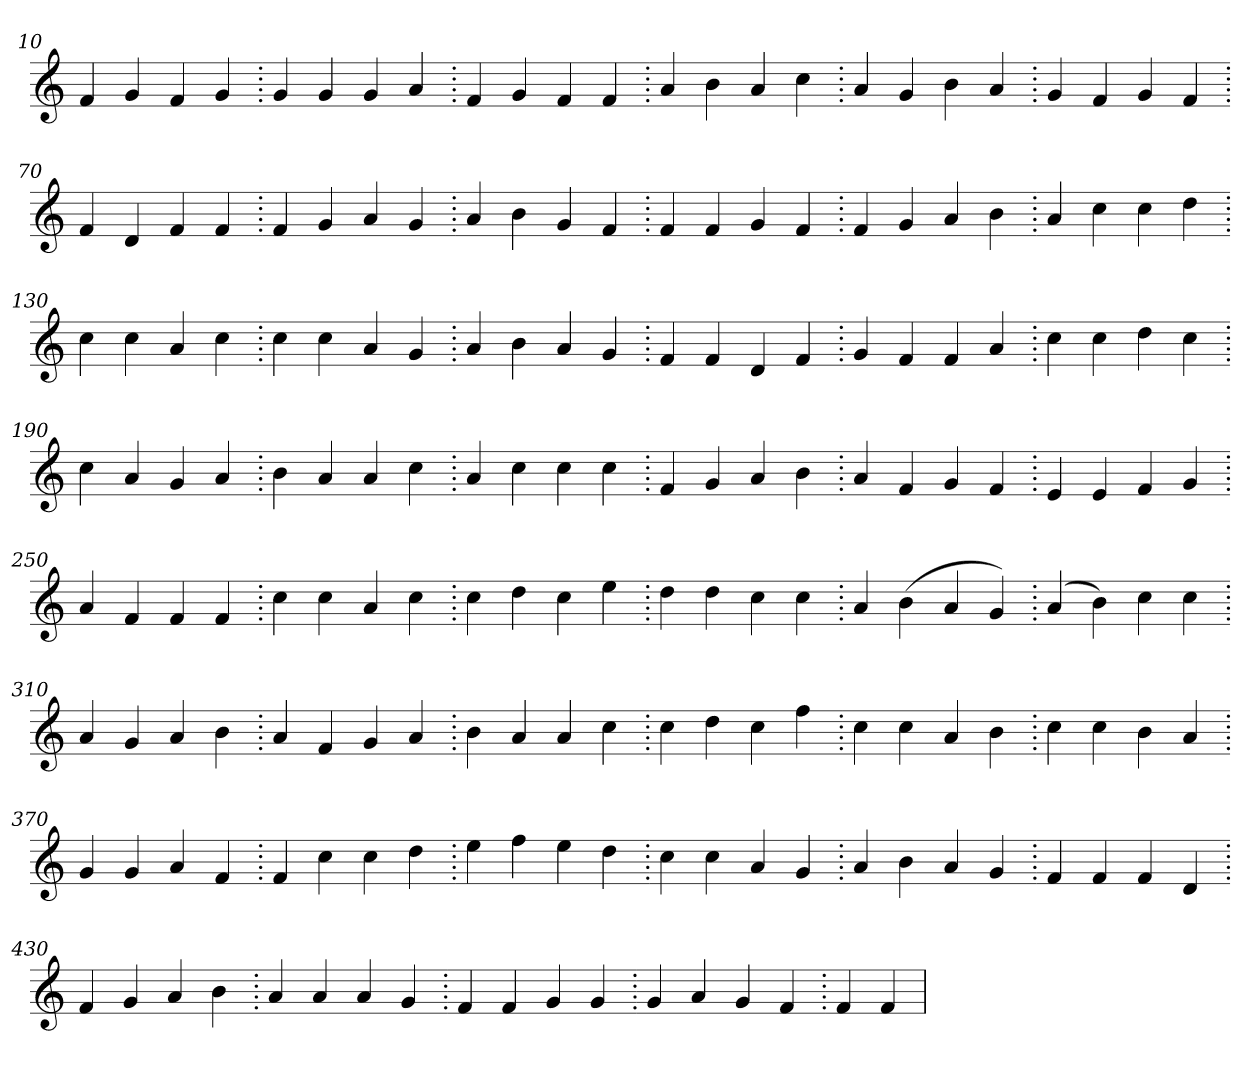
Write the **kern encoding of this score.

**kern
*part1
*staff1
*clefG2
=10.
4f
4g
4f
4g
=20.
4g
4g
4g
4a
=30.
4f
4g
4f
4f
=40.
4a
4b
4a
4cc
=50.
4a
4g
4b
4a
=60.
4g
4f
4g
4f
=70.
4f
4d
4f
4f
=80.
4f
4g
4a
4g
=90.
4a
4b
4g
4f
=100.
4f
4f
4g
4f
=110.
4f
4g
4a
4b
=120.
4a
4cc
4cc
4dd
=130.
4cc
4cc
4a
4cc
=140.
4cc
4cc
4a
4g
=150.
4a
4b
4a
4g
=160.
4f
4f
4d
4f
=170.
4g
4f
4f
4a
=180.
4cc
4cc
4dd
4cc
=190.
4cc
4a
4g
4a
=200.
4b
4a
4a
4cc
=210.
4a
4cc
4cc
4cc
=220.
4f
4g
4a
4b
=230.
4a
4f
4g
4f
=240.
4e
4e
4f
4g
=250.
4a
4f
4f
4f
=260.
4cc
4cc
4a
4cc
=270.
4cc
4dd
4cc
4ee
=280.
4dd
4dd
4cc
4cc
=290.
4a
(>4b
4a
4g)
=300.
(>4a
4b)
4cc
4cc
=310.
4a
4g
4a
4b
=320.
4a
4f
4g
4a
=330.
4b
4a
4a
4cc
=340.
4cc
4dd
4cc
4ff
=350.
4cc
4cc
4a
4b
=360.
4cc
4cc
4b
4a
=370.
4g
4g
4a
4f
=380.
4f
4cc
4cc
4dd
=390.
4ee
4ff
4ee
4dd
=400.
4cc
4cc
4a
4g
=410.
4a
4b
4a
4g
=420.
4f
4f
4f
4d
=430.
4f
4g
4a
4b
=440.
4a
4a
4a
4g
=450.
4f
4f
4g
4g
=460.
4g
4a
4g
4f
=470.
4f
4f
=
*-
